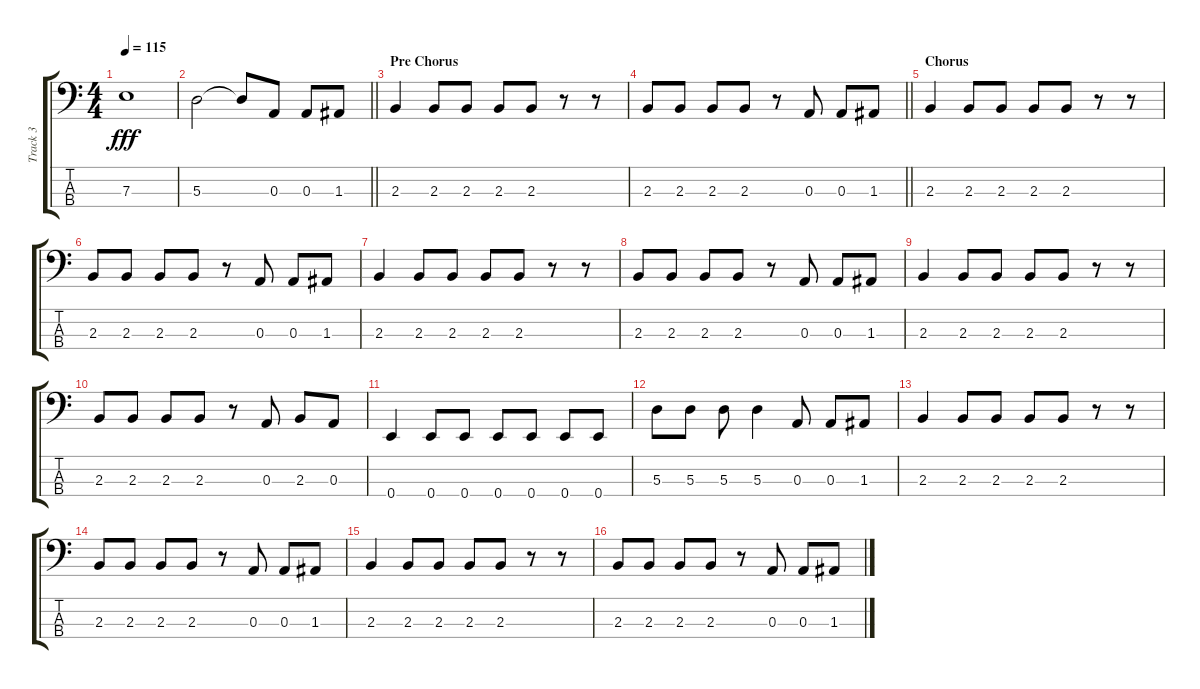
\track ("Track 3" "Track 3") {instrument electricbassfinger}
\staff {score tabs}
\tuning (G2 D2 A1 E1) {hide}
\ts (4 4)
\tempo 115
\clef f4
\ks c
7.3.1{dy fff} |
\barLineRight lightlight
5.3.2 5.3{t}.8 0.3.8 0.3.8 1.3.8 |
\section ("" "Pre Chorus")
2.3.4 2.3.8 2.3.8 2.3.8 2.3.8 r.8 r.8 |
\barLineRight lightlight
2.3.8 2.3.8 2.3.8 2.3.8 r.8 0.3.8 0.3.8 1.3.8 |
\section ("" "Chorus")
2.3.4 2.3.8 2.3.8 2.3.8 2.3.8 r.8 r.8 |
2.3.8 2.3.8 2.3.8 2.3.8 r.8 0.3.8 0.3.8 1.3.8 |
2.3.4 2.3.8 2.3.8 2.3.8 2.3.8 r.8 r.8 |
2.3.8 2.3.8 2.3.8 2.3.8 r.8 0.3.8 0.3.8 1.3.8 |
2.3.4 2.3.8 2.3.8 2.3.8 2.3.8 r.8 r.8 |
2.3.8 2.3.8 2.3.8 2.3.8 r.8 0.3.8 2.3.8 0.3.8 |
0.4.4 0.4.8 0.4.8 0.4.8 0.4.8 0.4.8 0.4.8 |
5.3.8 5.3.8 5.3.8 5.3.4 0.3.8 0.3.8 1.3.8 |
2.3.4 2.3.8 2.3.8 2.3.8 2.3.8 r.8 r.8 |
2.3.8 2.3.8 2.3.8 2.3.8 r.8 0.3.8 0.3.8 1.3.8 |
2.3.4 2.3.8 2.3.8 2.3.8 2.3.8 r.8 r.8 |
2.3.8 2.3.8 2.3.8 2.3.8 r.8 0.3.8 0.3.8 1.3.8
